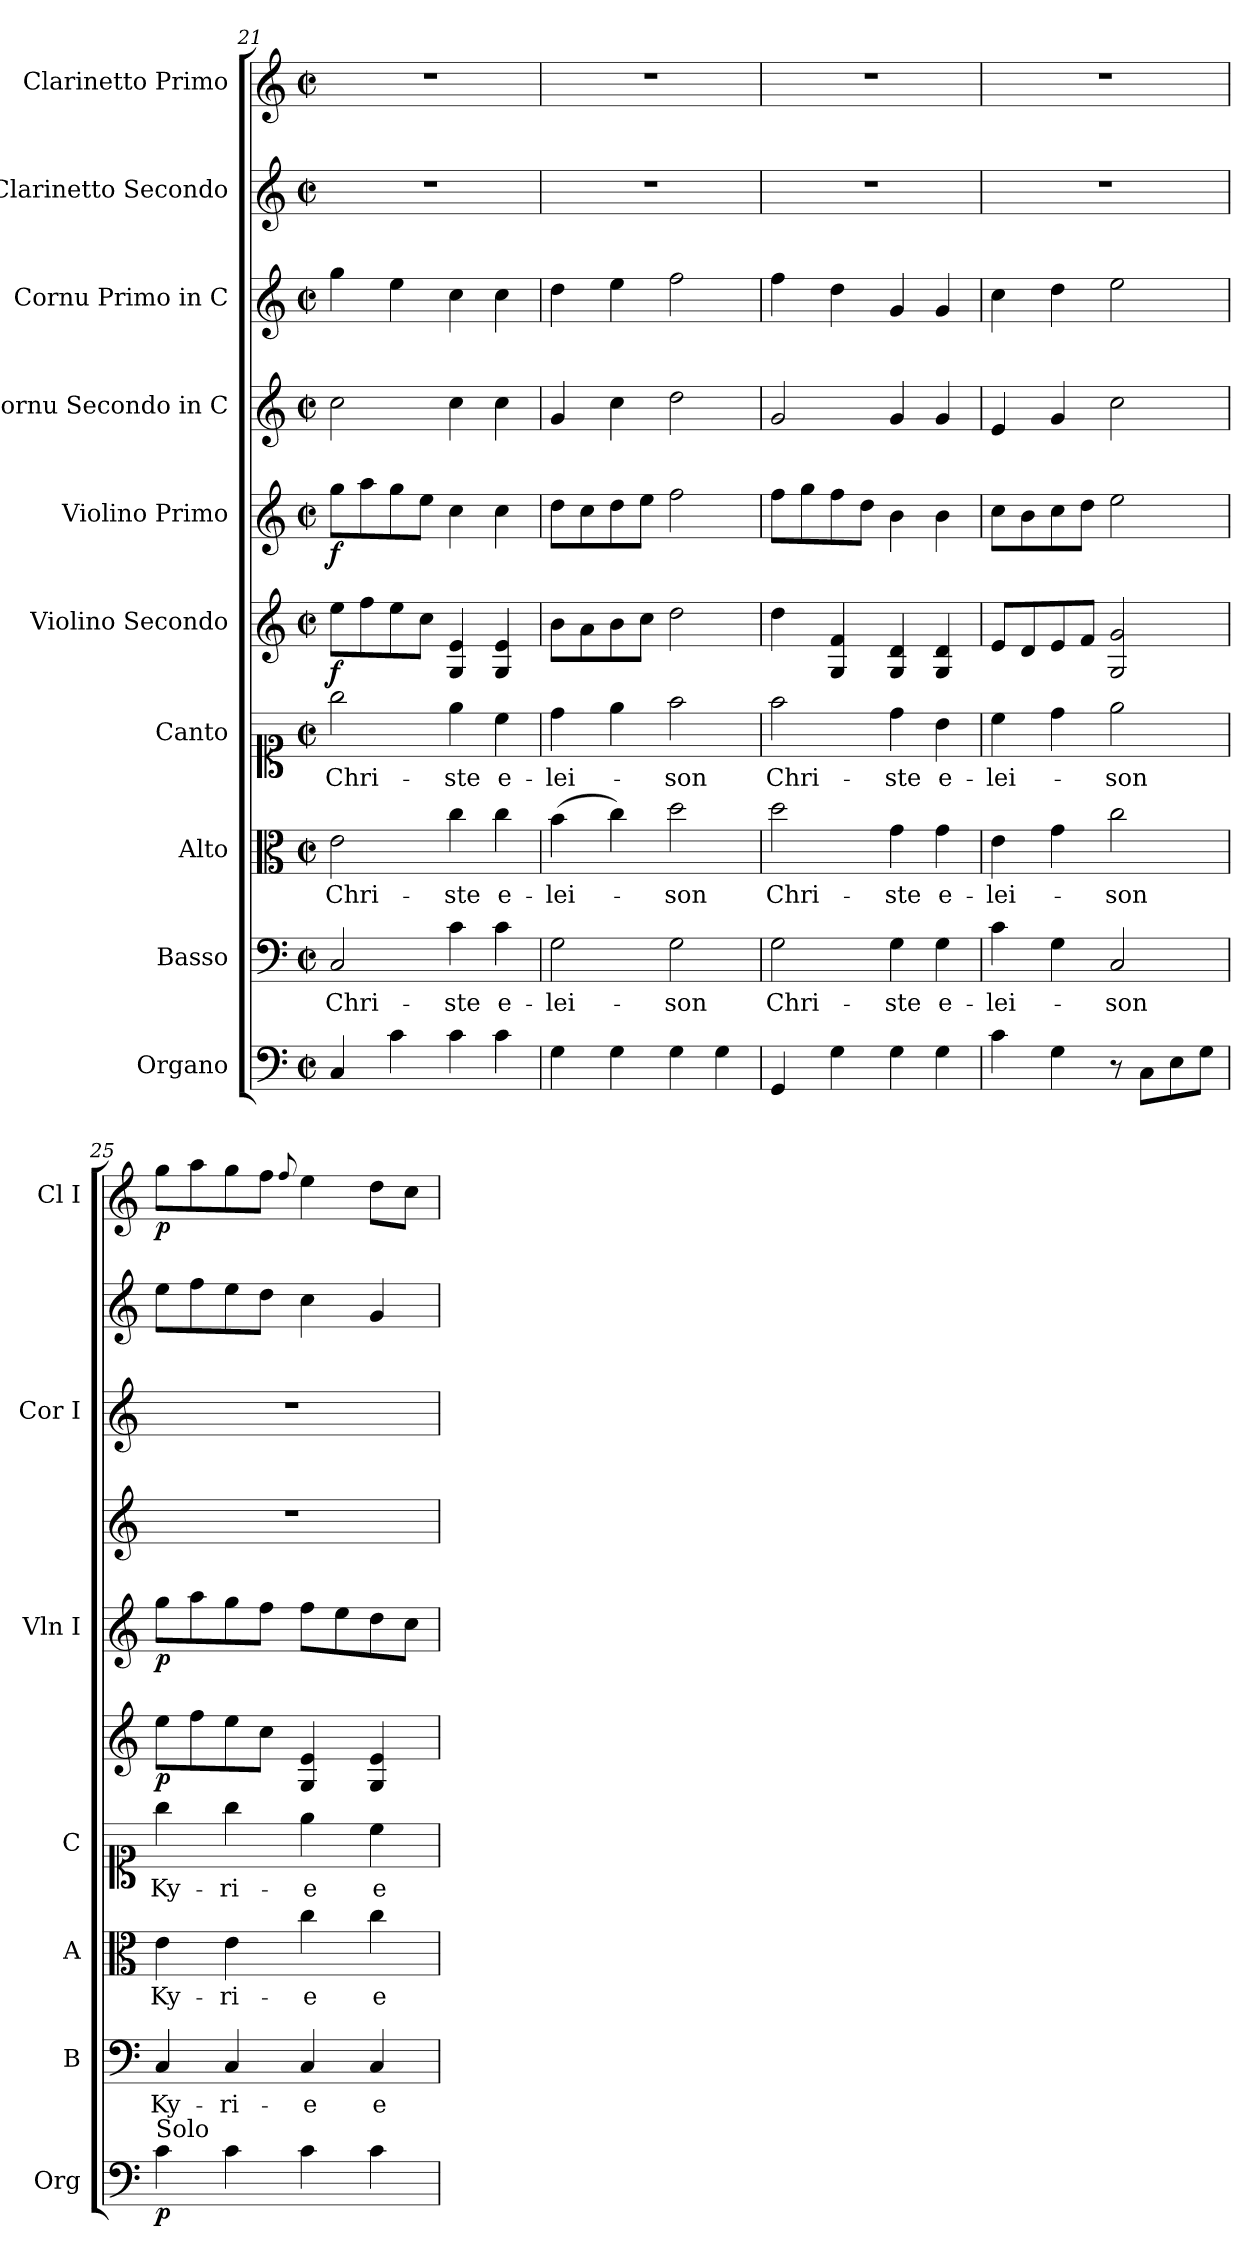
**kern	**dynam	**kern	**text	**kern	**text	**kern	**text	**kern	**dynam	**kern	**dynam	**kern	**kern	**kern	**kern	**dynam
*part10	*part10	*part9	*part9	*part8	*part8	*part7	*part7	*part6	*part6	*part5	*part5	*part4	*part3	*part2	*part1	*part1
*staff10	*staff10	*staff9	*staff9	*staff8	*staff8	*staff7	*staff7	*staff6	*staff6	*staff5	*staff5	*staff4	*staff3	*staff2	*staff1	*staff1
*I"Organo	*	*I"Basso	*	*I"Alto	*	*I"Canto	*	*I"Violino Secondo	*	*I"Violino Primo	*	*I"Cornu Secondo in C	*I"Cornu Primo in C	*I"Clarinetto Secondo	*I"Clarinetto Primo	*
*I'Org	*	*I'B	*	*I'A	*	*I'C	*	*	*	*I'Vln I	*	*	*I'Cor I	*	*I'Cl I	*
*clefF4	*	*clefF4	*	*clefC3	*	*clefC1	*	*clefG2	*	*clefG2	*	*clefG2	*clefG2	*clefG2	*clefG2	*
*k[]	*	*k[]	*	*k[]	*	*k[]	*	*k[]	*	*k[]	*	*k[]	*k[]	*k[]	*k[]	*
*M2/2	*	*M2/2	*	*M2/2	*	*M2/2	*	*M2/2	*	*M2/2	*	*M2/2	*M2/2	*M2/2	*M2/2	*
*met(c|)	*	*met(c|)	*	*met(c|)	*	*met(c|)	*	*met(c|)	*	*met(c|)	*	*met(c|)	*met(c|)	*met(c|)	*met(c|)	*
=21	=21	=21	=21	=21	=21	=21	=21	=21	=21	=21	=21	=21	=21	=21	=21	=21
4C	.	2C	Chri-	2e	Chri-	2gg	Chri-	8eeL	f	8ggL	f	2cc	4gg	1r	1r	.
.	.	.	.	.	.	.	.	8ff	.	8aa	.	.	.	.	.	.
4c	.	.	.	.	.	.	.	8ee	.	8gg	.	.	4ee	.	.	.
.	.	.	.	.	.	.	.	8ccJ	.	8eeJ	.	.	.	.	.	.
4c	.	4c	-ste	4cc	-ste	4ee	-ste	4G 4e	.	4cc	.	4cc	4cc	.	.	.
4c	.	4c	e-	4cc	e-	4cc	e-	4G 4e	.	4cc	.	4cc	4cc	.	.	.
=22	=22	=22	=22	=22	=22	=22	=22	=22	=22	=22	=22	=22	=22	=22	=22	=22
4G	.	2G	-lei-	(>4b	-lei-	4dd	-lei-	8bL	.	8ddL	.	4g	4dd	1r	1r	.
.	.	.	.	.	.	.	.	8a	.	8cc	.	.	.	.	.	.
4G	.	.	.	4cc)	.	4ee	.	8b	.	8dd	.	4cc	4ee	.	.	.
.	.	.	.	.	.	.	.	8ccJ	.	8eeJ	.	.	.	.	.	.
4G	.	2G	-son	2dd	-son	2ff	-son	2dd	.	2ff	.	2dd	2ff	.	.	.
4G	.	.	.	.	.	.	.	.	.	.	.	.	.	.	.	.
=23	=23	=23	=23	=23	=23	=23	=23	=23	=23	=23	=23	=23	=23	=23	=23	=23
4GG	.	2G	Chri-	2dd	Chri-	2ff	Chri-	4dd	.	8ffL	.	2g	4ff	1r	1r	.
.	.	.	.	.	.	.	.	.	.	8gg	.	.	.	.	.	.
4G	.	.	.	.	.	.	.	4G 4f	.	8ff	.	.	4dd	.	.	.
.	.	.	.	.	.	.	.	.	.	8ddJ	.	.	.	.	.	.
4G	.	4G	-ste	4g	-ste	4dd	-ste	4G 4d	.	4b	.	4g	4g	.	.	.
4G	.	4G	e-	4g	e-	4b	e-	4G 4d	.	4b	.	4g	4g	.	.	.
=24	=24	=24	=24	=24	=24	=24	=24	=24	=24	=24	=24	=24	=24	=24	=24	=24
4c	.	4c	-lei-	4e	-lei-	4cc	-lei-	8eL	.	8ccL	.	4e	4cc	1r	1r	.
.	.	.	.	.	.	.	.	8d	.	8b	.	.	.	.	.	.
4G	.	4G	.	4g	.	4dd	.	8e	.	8cc	.	4g	4dd	.	.	.
.	.	.	.	.	.	.	.	8fJ	.	8ddJ	.	.	.	.	.	.
8r	.	2C	-son	2cc	-son	2ee	-son	2G 2g	.	2ee	.	2cc	2ee	.	.	.
8CL	.	.	.	.	.	.	.	.	.	.	.	.	.	.	.	.
8E	.	.	.	.	.	.	.	.	.	.	.	.	.	.	.	.
8GJ	.	.	.	.	.	.	.	.	.	.	.	.	.	.	.	.
=25	=25	=25	=25	=25	=25	=25	=25	=25	=25	=25	=25	=25	=25	=25	=25	=25
!LO:TX:a:t=Solo	!	!	!	!	!	!	!	!	!	!	!	!	!	!	!	!
4c	p	4C	Ky-	4e	Ky-	4gg	Ky-	8eeL	p	8ggL	p	1r	1r	8eeL	8ggL	p
.	.	.	.	.	.	.	.	8ff	.	8aa	.	.	.	8ff	8aa	.
4c	.	4C	-ri-	4e	-ri-	4gg	-ri-	8ee	.	8gg	.	.	.	8ee	8gg	.
.	.	.	.	.	.	.	.	8ccJ	.	8ffJ	.	.	.	8ddJ	8ffJ	.
.	.	.	.	.	.	.	.	.	.	.	.	.	.	.	8qqff/	.
4c	.	4C	-e	4cc	-e	4ee	-e	4G 4e	.	8ffL	.	.	.	4cc	4ee	.
.	.	.	.	.	.	.	.	.	.	8ee	.	.	.	.	.	.
4c	.	4C	e-	4cc	e-	4cc	e-	4G 4e	.	8dd	.	.	.	4g	8ddL	.
.	.	.	.	.	.	.	.	.	.	8ccJ	.	.	.	.	8ccJ	.
=	=	=	=	=	=	=	=	=	=	=	=	=	=	=	=	=
*-	*-	*-	*-	*-	*-	*-	*-	*-	*-	*-	*-	*-	*-	*-	*-	*-
